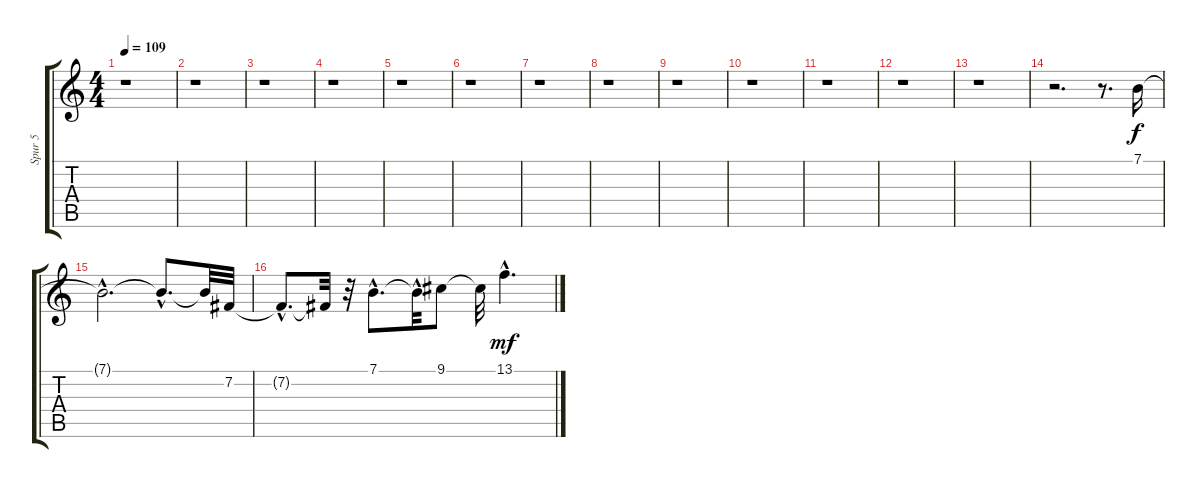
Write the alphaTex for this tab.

\track ("Spur 5" "Spur 5") {instrument acousticgrandpiano}
\staff {score tabs}
\tuning (E4 B3 G3 D3 A2 E2) {hide}
\ts (4 4)
\tempo 109
\clef g2
\ks c
r.1{dy f} |
r.1 |
r.1 |
r.1 |
r.1 |
r.1 |
r.1 |
r.1 |
r.1 |
r.1 |
r.1 |
r.1 |
r.1 |
r.2{d} r.8{d} 7.1.16{volume 12 balance 13 instrument clarinet} |
7.1{hac t}.2{d} 7.1{hac t}.8{d} 7.1{t}.32 7.2.32 |
7.2{hac t}.8{d} 7.2{t}.32 r.32 7.1{hac}.8{d} 7.1{hac t}.32 9.1.8 9.1{t}.32 13.1{hac}.4{d dy mf}
